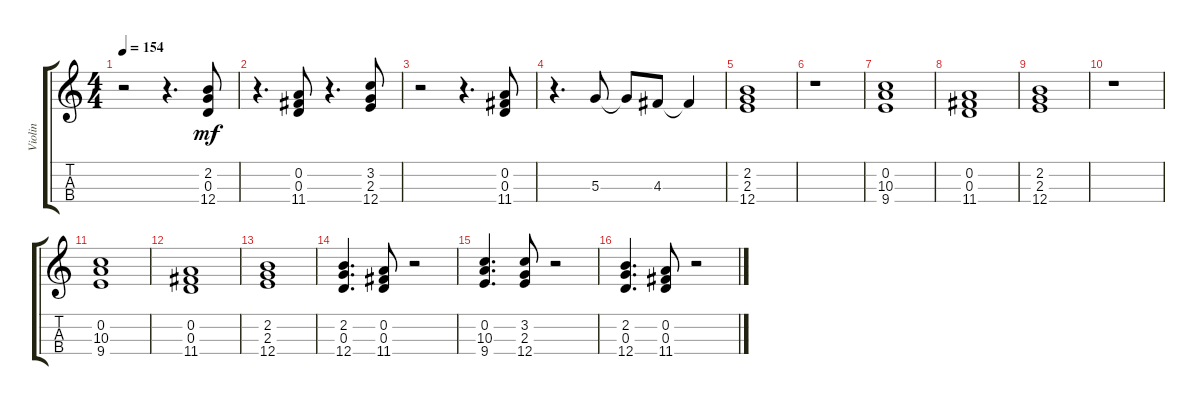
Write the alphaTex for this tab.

\track ("Violin" "Violin") {instrument stringensemble1}
\staff {score tabs}
\tuning (E5 A4 D4 G3) {hide}
\ts (4 4)
\tempo 154
\clef g2
\ks c
r.2{dy mf} r.4{d} (2.2 0.3 12.4).8 |
r.4{d} (0.2 0.3 11.4).8 r.4{d} (3.2 2.3 12.4).8 |
r.2 r.4{d} (0.2 0.3 11.4).8 |
r.4{d} 5.3.8 5.3{t}.8 4.3.8 4.3{t}.4 |
(2.2 2.3 12.4).1 |
r.1 |
(0.2 10.3 9.4).1 |
(0.2 0.3 11.4).1 |
(2.2 2.3 12.4).1 |
r.1 |
(0.2 10.3 9.4).1 |
(0.2 0.3 11.4).1 |
(2.2 2.3 12.4).1 |
(2.2 0.3 12.4).4{d} (0.2 0.3 11.4).8 r.2 |
(0.2 10.3 9.4).4{d} (3.2 2.3 12.4).8 r.2 |
(2.2 0.3 12.4).4{d} (0.2 0.3 11.4).8 r.2
